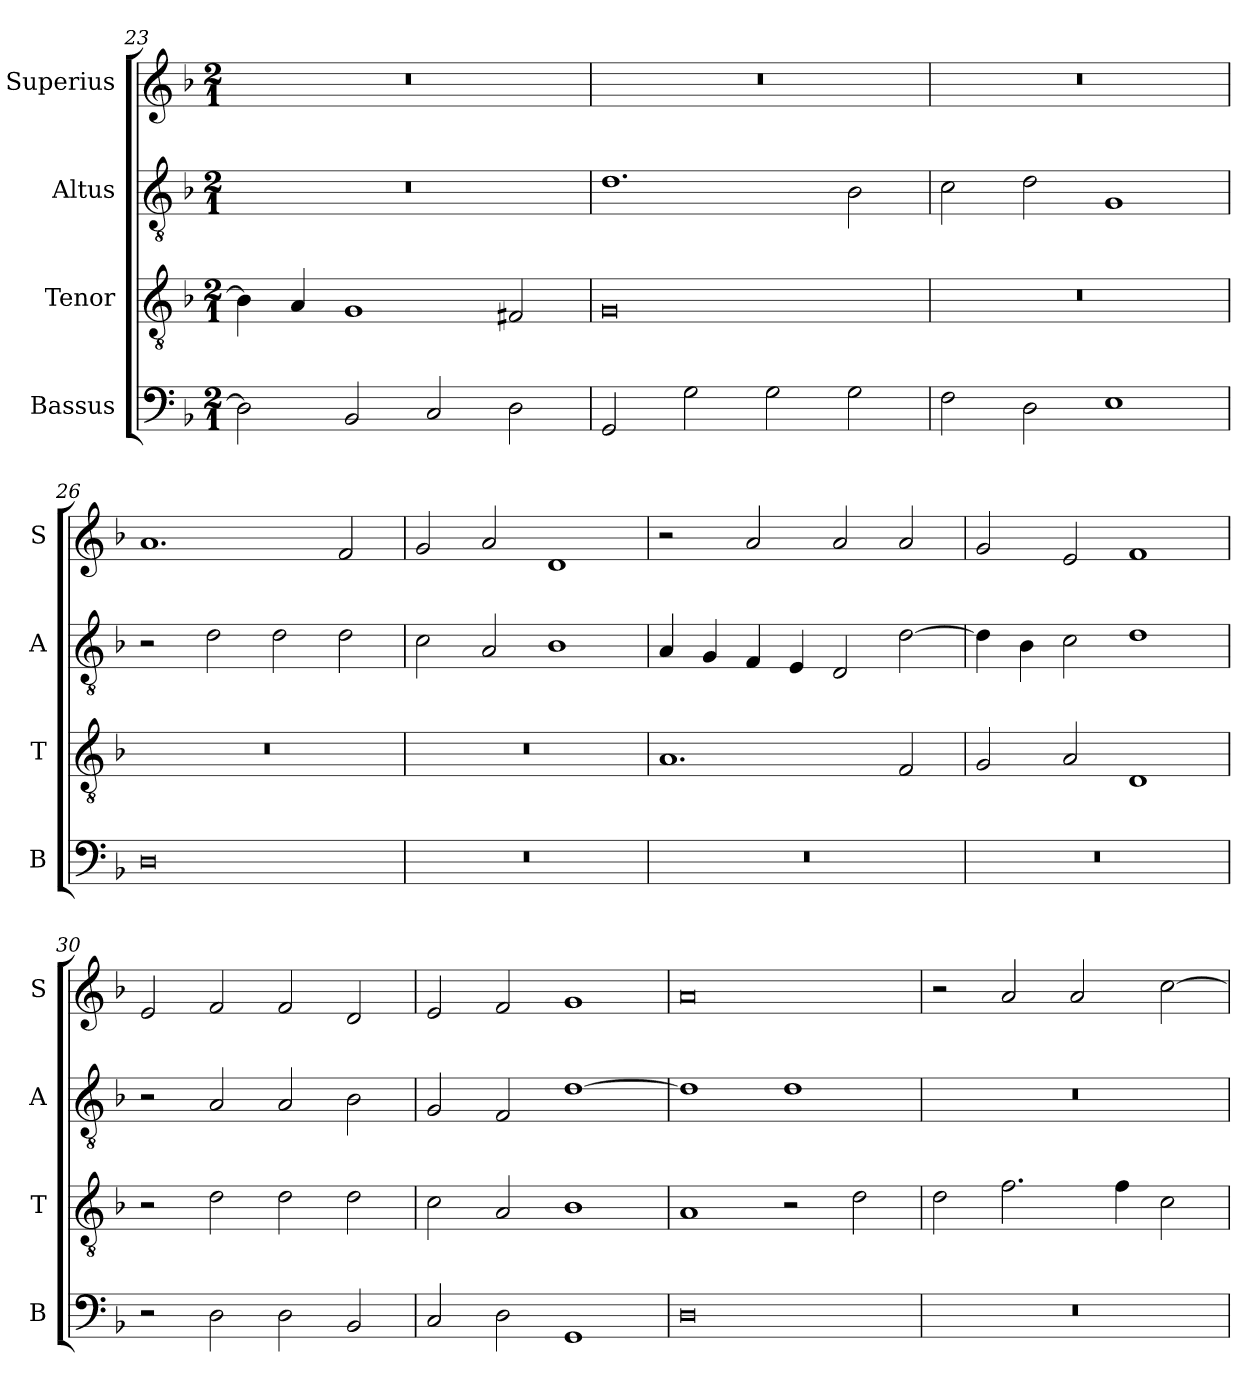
**kern	**kern	**kern	**kern
*part4	*part3	*part2	*part1
*staff4	*staff3	*staff2	*staff1
*I"Bassus	*I"Tenor	*I"Altus	*I"Superius
*I'B	*I'T	*I'A	*I'S
*clefF4	*clefGv2	*clefGv2	*clefG2
*k[b-]	*k[b-]	*k[b-]	*k[b-]
*M2/1	*M2/1	*M2/1	*M2/1
=23	=23	=23	=23
2D\]	4B-\]	0r	0r
.	4A/	.	.
2BB-/	1G	.	.
2C/	.	.	.
2D\	2F#X/	.	.
=24	=24	=24	=24
2GG/	0G	1.d	0r
2G\	.	.	.
2G\	.	.	.
2G\	.	2B-\	.
=25	=25	=25	=25
2F\	0r	2c\	0r
2D\	.	2d\	.
1E	.	1G	.
=26	=26	=26	=26
0D	0r	2r	1.a
.	.	2d\	.
.	.	2d\	.
.	.	2d\	2f/
=27	=27	=27	=27
0r	0r	2c\	2g/
.	.	2A/	2a/
.	.	1B-	1d
=28	=28	=28	=28
0r	1.A	4A/	2r
.	.	4G/	.
.	.	4F/	2a/
.	.	4E/	.
.	.	2D/	2a/
.	2F/	[2d\	2a/
=29	=29	=29	=29
0r	2G/	4d\]	2g/
.	.	4B-\	.
.	2A/	2c\	2e/
.	1D	1d	1f
=30	=30	=30	=30
2r	2r	2r	2e/
2D\	2d\	2A/	2f/
2D\	2d\	2A/	2f/
2BB-/	2d\	2B-\	2d/
=31	=31	=31	=31
2C/	2c\	2G/	2e/
2D\	2A/	2F/	2f/
1GG	1B-	[1d	1g
=32	=32	=32	=32
0D	1A	1d]	0a
.	2r	1d	.
.	2d\	.	.
=33	=33	=33	=33
0r	2d\	0r	2r
.	2.f\	.	2a/
.	.	.	2a/
.	4f\	.	.
.	2c\	.	[2cc\
=	=	=	=
*-	*-	*-	*-
